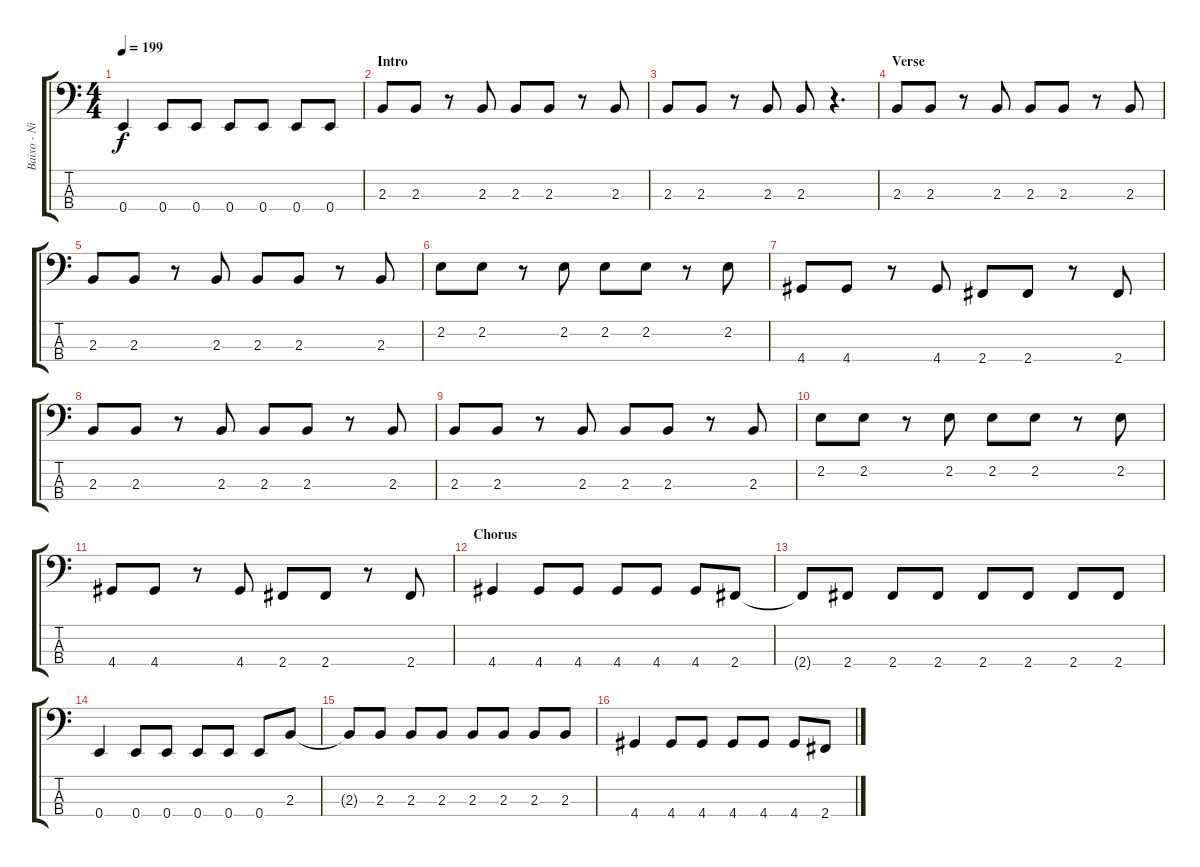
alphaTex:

\track ("Baixo - Nikola" "Baixo - Ni") {instrument electricbasspick}
\staff {score tabs}
\tuning (G2 D2 A1 E1) {hide}
\ts (4 4)
\tempo 199
\clef f4
\ks c
0.4.4{dy f} 0.4.8 0.4.8 0.4.8 0.4.8 0.4.8 0.4.8 |
\section ("" "Intro")
2.3.8 2.3.8 r.8 2.3.8 2.3.8 2.3.8 r.8 2.3.8 |
2.3.8 2.3.8 r.8 2.3.8 2.3.8 r.4{d} |
\section ("" "Verse")
2.3.8 2.3.8 r.8 2.3.8 2.3.8 2.3.8 r.8 2.3.8 |
2.3.8 2.3.8 r.8 2.3.8 2.3.8 2.3.8 r.8 2.3.8 |
2.2.8 2.2.8 r.8 2.2.8 2.2.8 2.2.8 r.8 2.2.8 |
4.4.8 4.4.8 r.8 4.4.8 2.4.8 2.4.8 r.8 2.4.8 |
2.3.8 2.3.8 r.8 2.3.8 2.3.8 2.3.8 r.8 2.3.8 |
2.3.8 2.3.8 r.8 2.3.8 2.3.8 2.3.8 r.8 2.3.8 |
2.2.8 2.2.8 r.8 2.2.8 2.2.8 2.2.8 r.8 2.2.8 |
4.4.8 4.4.8 r.8 4.4.8 2.4.8 2.4.8 r.8 2.4.8 |
\section ("" "Chorus")
4.4.4 4.4.8 4.4.8 4.4.8 4.4.8 4.4.8 2.4.8 |
2.4{t}.8 2.4.8 2.4.8 2.4.8 2.4.8 2.4.8 2.4.8 2.4.8 |
0.4.4 0.4.8 0.4.8 0.4.8 0.4.8 0.4.8 2.3.8 |
2.3{t}.8 2.3.8 2.3.8 2.3.8 2.3.8 2.3.8 2.3.8 2.3.8 |
4.4.4 4.4.8 4.4.8 4.4.8 4.4.8 4.4.8 2.4.8
